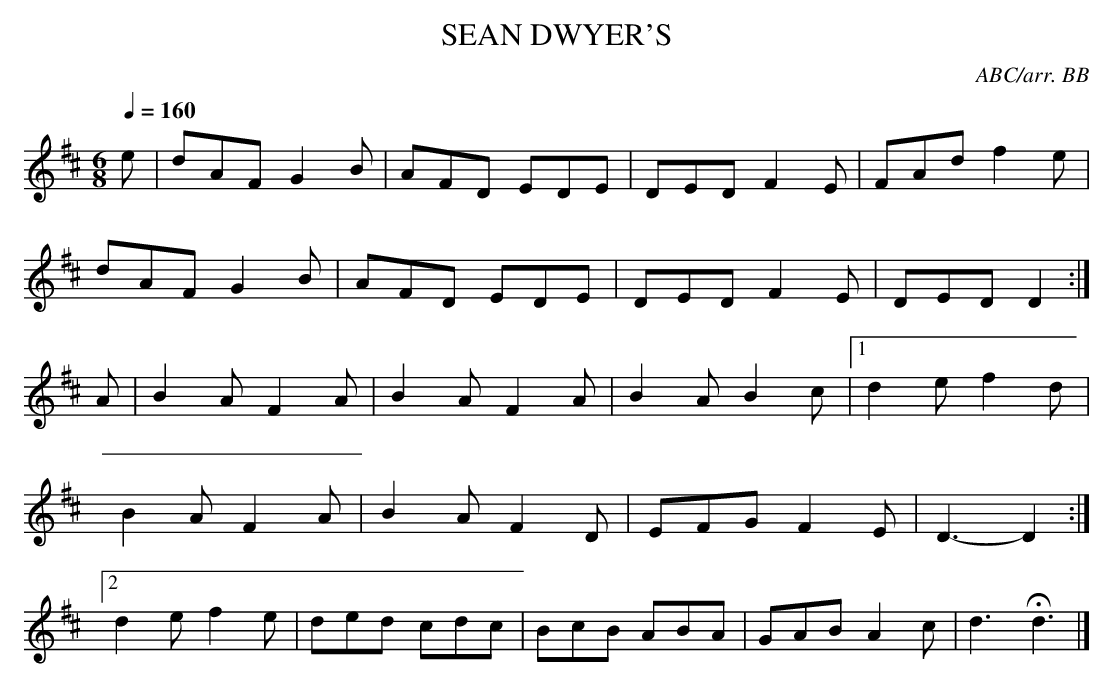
X:1
T:SEAN DWYER'S
C:ABC/arr. BB
Q:1/4=160
M:6/8
L:1/8
K:D
e|dAF G2 B|AFD EDE|DED F2 E|FAd f2 e|
dAF G2 B|AFD EDE|DED F2 E|DED D2 :|
A|B2 A F2 A|B2 A F2 A|B2 A B2 c|1 d2 e f2 d|
B2 A F2 A|B2 A F2 D|EFG F2 E|D3-D2 :|
[2 d2 e f2 e|ded cdc|BcB ABA|GAB A2 c|d3 Hd3|]
